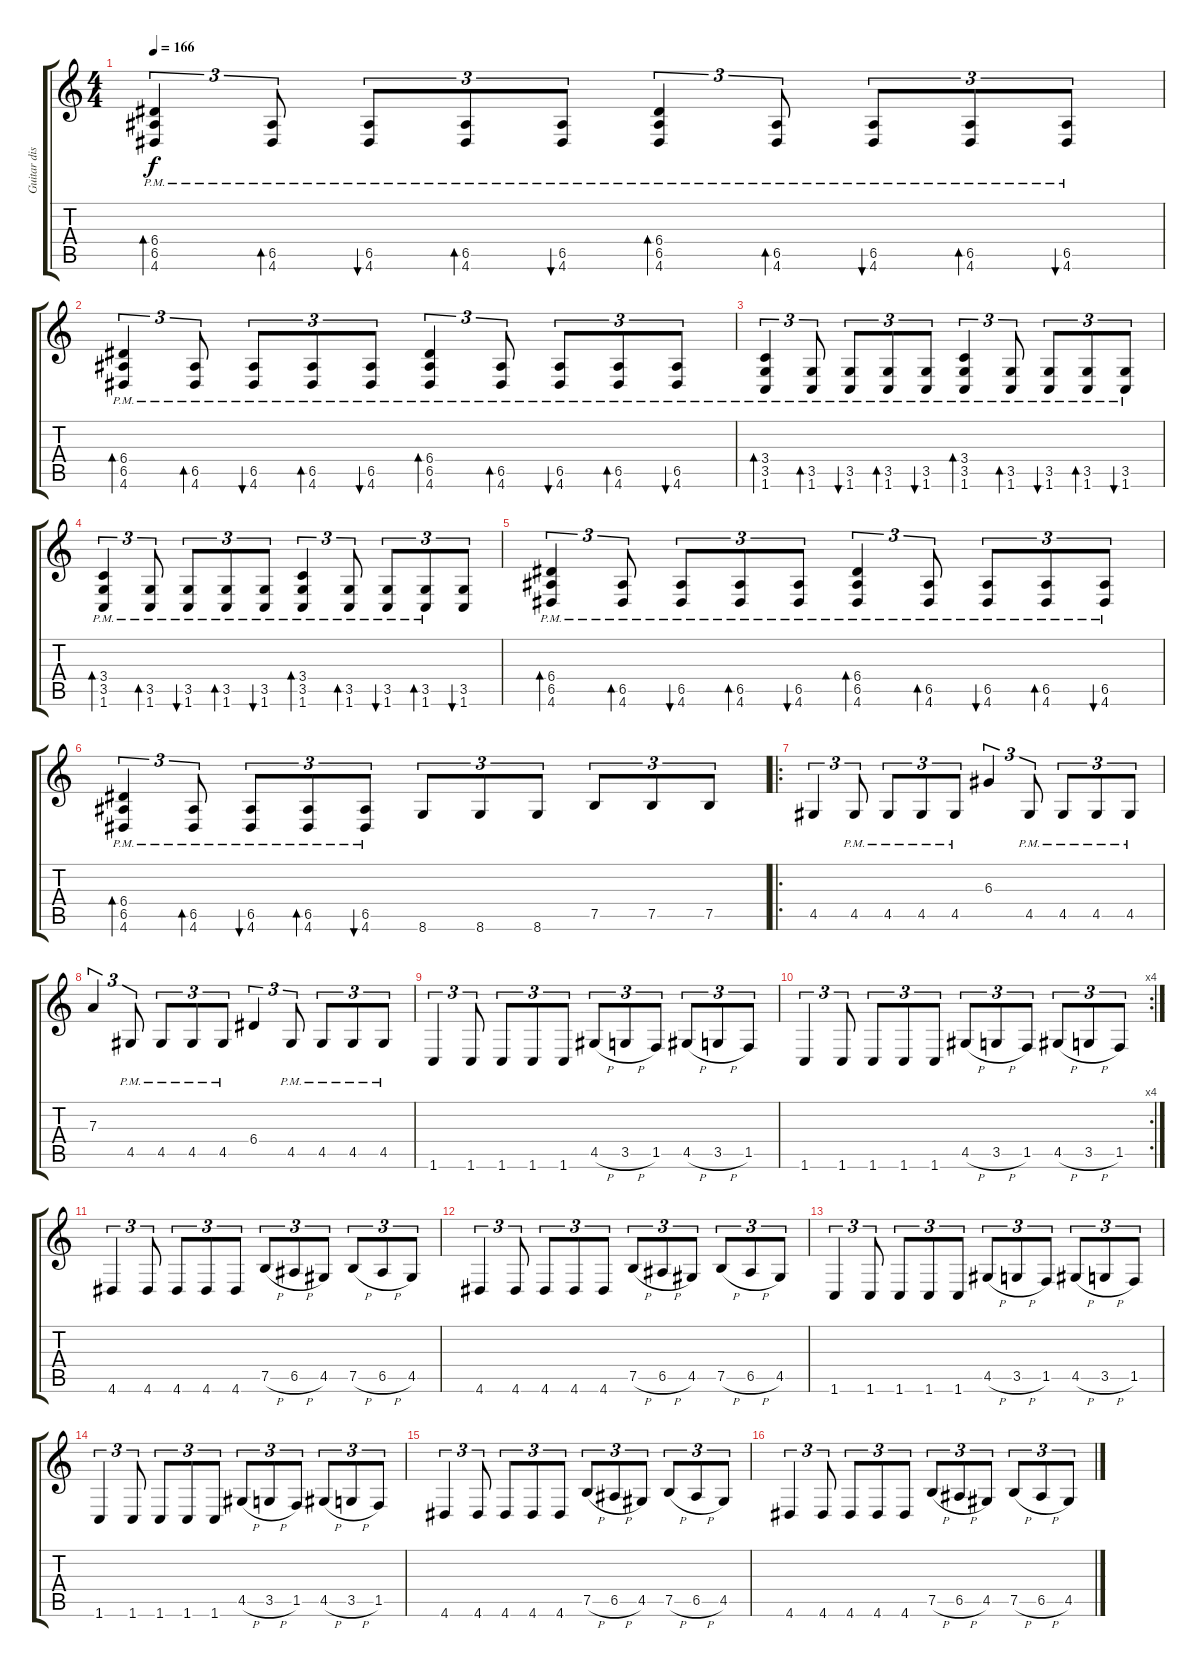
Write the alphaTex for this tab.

\track ("Guitar distortion 2" "Guitar dis") {instrument distortionguitar}
\staff {score tabs}
\tuning (B3 Gb3 D3 A2 E2 B1) {hide}
\ts (4 4)
\tempo 166
\clef g2
\ks c
(6.4 6.5 4.6{pm}).4{tu (3 2) bd 60 dy f} (6.5 4.6{pm}).8{tu (3 2) bd 60} (6.5 4.6{pm}).8{tu (3 2) bu 60} (6.5 4.6{pm}).8{tu (3 2) bd 60} (6.5 4.6{pm}).8{tu (3 2) bu 60} (6.4 6.5 4.6{pm}).4{tu (3 2) bd 60} (6.5 4.6{pm}).8{tu (3 2) bd 60} (6.5 4.6{pm}).8{tu (3 2) bu 60} (6.5 4.6{pm}).8{tu (3 2) bd 60} (6.5 4.6{pm}).8{tu (3 2) bu 60} |
(6.4 6.5 4.6{pm}).4{tu (3 2) bd 60} (6.5 4.6{pm}).8{tu (3 2) bd 60} (6.5 4.6{pm}).8{tu (3 2) bu 60} (6.5 4.6{pm}).8{tu (3 2) bd 60} (6.5 4.6{pm}).8{tu (3 2) bu 60} (6.4 6.5 4.6{pm}).4{tu (3 2) bd 60} (6.5 4.6{pm}).8{tu (3 2) bd 60} (6.5 4.6{pm}).8{tu (3 2) bu 60} (6.5 4.6{pm}).8{tu (3 2) bd 60} (6.5 4.6{pm}).8{tu (3 2) bu 60} |
(3.4 3.5 1.6{pm}).4{tu (3 2) bd 60} (3.5 1.6{pm}).8{tu (3 2) bd 60} (3.5 1.6{pm}).8{tu (3 2) bu 60} (3.5 1.6{pm}).8{tu (3 2) bd 60} (3.5 1.6{pm}).8{tu (3 2) bu 60} (3.4 3.5 1.6{pm}).4{tu (3 2) bd 60} (3.5 1.6{pm}).8{tu (3 2) bd 60} (3.5 1.6{pm}).8{tu (3 2) bu 60} (3.5 1.6{pm}).8{tu (3 2) bd 60} (3.5 1.6{pm}).8{tu (3 2) bu 60} |
(3.4 3.5 1.6{pm}).4{tu (3 2) bd 60} (3.5 1.6{pm}).8{tu (3 2) bd 60} (3.5 1.6{pm}).8{tu (3 2) bu 60} (3.5 1.6{pm}).8{tu (3 2) bd 60} (3.5 1.6{pm}).8{tu (3 2) bu 60} (3.4 3.5 1.6{pm}).4{tu (3 2) bd 60} (3.5 1.6{pm}).8{tu (3 2) bd 60} (3.5 1.6{pm}).8{tu (3 2) bu 60} (3.5 1.6{pm}).8{tu (3 2) bd 60} (3.5 1.6).8{tu (3 2) bu 60} |
(6.4 6.5 4.6{pm}).4{tu (3 2) bd 60} (6.5 4.6{pm}).8{tu (3 2) bd 60} (6.5 4.6{pm}).8{tu (3 2) bu 60} (6.5 4.6{pm}).8{tu (3 2) bd 60} (6.5 4.6{pm}).8{tu (3 2) bu 60} (6.4 6.5 4.6{pm}).4{tu (3 2) bd 60} (6.5 4.6{pm}).8{tu (3 2) bd 60} (6.5 4.6{pm}).8{tu (3 2) bu 60} (6.5 4.6{pm}).8{tu (3 2) bd 60} (6.5 4.6{pm}).8{tu (3 2) bu 60} |
(6.4 6.5 4.6{pm}).4{tu (3 2) bd 60} (6.5 4.6{pm}).8{tu (3 2) bd 60} (6.5 4.6{pm}).8{tu (3 2) bu 60} (6.5 4.6{pm}).8{tu (3 2) bd 60} (6.5 4.6{pm}).8{tu (3 2) bu 60} 8.6.8{tu (3 2)} 8.6.8{tu (3 2)} 8.6.8{tu (3 2)} 7.5.8{tu (3 2)} 7.5.8{tu (3 2)} 7.5.8{tu (3 2)} |
\ro
4.5.4{tu (3 2)} 4.5{pm}.8{tu (3 2)} 4.5{pm}.8{tu (3 2)} 4.5{pm}.8{tu (3 2)} 4.5{pm}.8{tu (3 2)} 6.3.4{tu (3 2)} 4.5{pm}.8{tu (3 2)} 4.5{pm}.8{tu (3 2)} 4.5{pm}.8{tu (3 2)} 4.5{pm}.8{tu (3 2)} |
7.3.4{tu (3 2)} 4.5{pm}.8{tu (3 2)} 4.5{pm}.8{tu (3 2)} 4.5{pm}.8{tu (3 2)} 4.5{pm}.8{tu (3 2)} 6.4.4{tu (3 2)} 4.5{pm}.8{tu (3 2)} 4.5{pm}.8{tu (3 2)} 4.5{pm}.8{tu (3 2)} 4.5{pm}.8{tu (3 2)} |
1.6.4{tu (3 2)} 1.6.8{tu (3 2)} 1.6.8{tu (3 2)} 1.6.8{tu (3 2)} 1.6.8{tu (3 2)} 4.5{h}.8{tu (3 2)} 3.5{h}.8{tu (3 2)} 1.5.8{tu (3 2)} 4.5{h}.8{tu (3 2)} 3.5{h}.8{tu (3 2)} 1.5.8{tu (3 2)} |
\rc 4
1.6.4{tu (3 2)} 1.6.8{tu (3 2)} 1.6.8{tu (3 2)} 1.6.8{tu (3 2)} 1.6.8{tu (3 2)} 4.5{h}.8{tu (3 2)} 3.5{h}.8{tu (3 2)} 1.5.8{tu (3 2)} 4.5{h}.8{tu (3 2)} 3.5{h}.8{tu (3 2)} 1.5.8{tu (3 2)} |
4.6.4{tu (3 2)} 4.6.8{tu (3 2)} 4.6.8{tu (3 2)} 4.6.8{tu (3 2)} 4.6.8{tu (3 2)} 7.5{h}.8{tu (3 2)} 6.5{h}.8{tu (3 2)} 4.5.8{tu (3 2)} 7.5{h}.8{tu (3 2)} 6.5{h}.8{tu (3 2)} 4.5.8{tu (3 2)} |
4.6.4{tu (3 2)} 4.6.8{tu (3 2)} 4.6.8{tu (3 2)} 4.6.8{tu (3 2)} 4.6.8{tu (3 2)} 7.5{h}.8{tu (3 2)} 6.5{h}.8{tu (3 2)} 4.5.8{tu (3 2)} 7.5{h}.8{tu (3 2)} 6.5{h}.8{tu (3 2)} 4.5.8{tu (3 2)} |
1.6.4{tu (3 2)} 1.6.8{tu (3 2)} 1.6.8{tu (3 2)} 1.6.8{tu (3 2)} 1.6.8{tu (3 2)} 4.5{h}.8{tu (3 2)} 3.5{h}.8{tu (3 2)} 1.5.8{tu (3 2)} 4.5{h}.8{tu (3 2)} 3.5{h}.8{tu (3 2)} 1.5.8{tu (3 2)} |
1.6.4{tu (3 2)} 1.6.8{tu (3 2)} 1.6.8{tu (3 2)} 1.6.8{tu (3 2)} 1.6.8{tu (3 2)} 4.5{h}.8{tu (3 2)} 3.5{h}.8{tu (3 2)} 1.5.8{tu (3 2)} 4.5{h}.8{tu (3 2)} 3.5{h}.8{tu (3 2)} 1.5.8{tu (3 2)} |
4.6.4{tu (3 2)} 4.6.8{tu (3 2)} 4.6.8{tu (3 2)} 4.6.8{tu (3 2)} 4.6.8{tu (3 2)} 7.5{h}.8{tu (3 2)} 6.5{h}.8{tu (3 2)} 4.5.8{tu (3 2)} 7.5{h}.8{tu (3 2)} 6.5{h}.8{tu (3 2)} 4.5.8{tu (3 2)} |
4.6.4{tu (3 2)} 4.6.8{tu (3 2)} 4.6.8{tu (3 2)} 4.6.8{tu (3 2)} 4.6.8{tu (3 2)} 7.5{h}.8{tu (3 2)} 6.5{h}.8{tu (3 2)} 4.5.8{tu (3 2)} 7.5{h}.8{tu (3 2)} 6.5{h}.8{tu (3 2)} 4.5.8{tu (3 2)}
